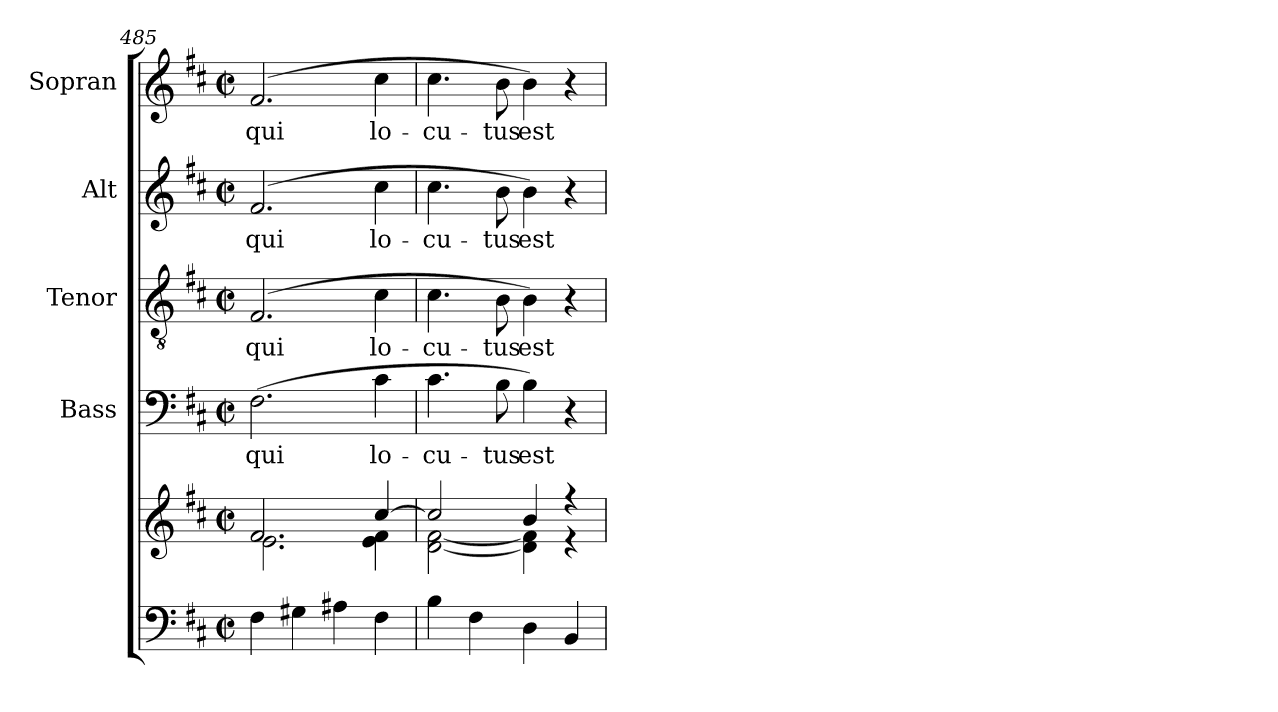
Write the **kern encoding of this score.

**kern	**kern	**kern	**text	**kern	**text	**kern	**text	**kern	**text
*part5	*part5	*part4	*part4	*part3	*part3	*part2	*part2	*part1	*part1
*staff6	*staff5	*staff4	*staff4	*staff3	*staff3	*staff2	*staff2	*staff1	*staff1
*	*	*I"Bass	*	*I"Tenor	*	*I"Alt	*	*I"Sopran	*
*	*	*I'B.	*	*I'T.	*	*I'A.	*	*I'S.	*
*clefF4	*clefG2	*clefF4	*	*clefGv2	*	*clefG2	*	*clefG2	*
*k[f#c#]	*k[f#c#]	*k[f#c#]	*	*k[f#c#]	*	*k[f#c#]	*	*k[f#c#]	*
*D:	*D:	*D:	*	*D:	*	*D:	*	*D:	*
*M2/2	*M2/2	*M2/2	*	*M2/2	*	*M2/2	*	*M2/2	*
*met(c|)	*met(c|)	*met(c|)	*	*met(c|)	*	*met(c|)	*	*met(c|)	*
=485	=485	=485	=485	=485	=485	=485	=485	=485	=485
*	*^	*	*	*	*	*	*	*	*
!	!	!	!	!LO:LY:b	!	!LO:LY:b	!	!LO:LY:b	!	!LO:LY:b
4F#\	2.f#/	2.e\	(>2.F#\	qui	(2.F#/	qui	(2.f#/	qui	(2.f#/	qui
4G#X\	.	.	.	.	.	.	.	.	.	.
4A#X\	.	.	.	.	.	.	.	.	.	.
!	!	!	!	!LO:LY:b	!	!LO:LY:b	!	!LO:LY:b	!	!LO:LY:b
4F#\	[>4cc#/	4e\ 4f#\	4c#\	lo-	4c#\	lo-	4cc#\	lo-	4cc#\	lo-
=486	=486	=486	=486	=486	=486	=486	=486	=486	=486	=486
!	!	!	!	!LO:LY:b	!	!LO:LY:b	!	!LO:LY:b	!	!LO:LY:b
4B\	2cc#/]	[<2d\ [<2f#\	4.c#\	-cu-	4.c#\	-cu-	4.cc#\	-cu-	4.cc#\	-cu-
4F#\	.	.	.	.	.	.	.	.	.	.
!	!	!	!	!LO:LY:b	!	!LO:LY:b	!	!LO:LY:b	!	!LO:LY:b
.	.	.	8B\	-tus	8B\	-tus	8b\	-tus	8b\	-tus
!	!	!	!	!LO:LY:b	!	!LO:LY:b	!	!LO:LY:b	!	!LO:LY:b
4D\	4b/	4d\] 4f#\]	4B\)	est	4B\)	est	4b\)	est	4b\)	est
4BB/	4r	4r	4r	.	4r	.	4r	.	4r	.
*	*v	*v	*	*	*	*	*	*	*	*
=	=	=	=	=	=	=	=	=	=
*-	*-	*-	*-	*-	*-	*-	*-	*-	*-
